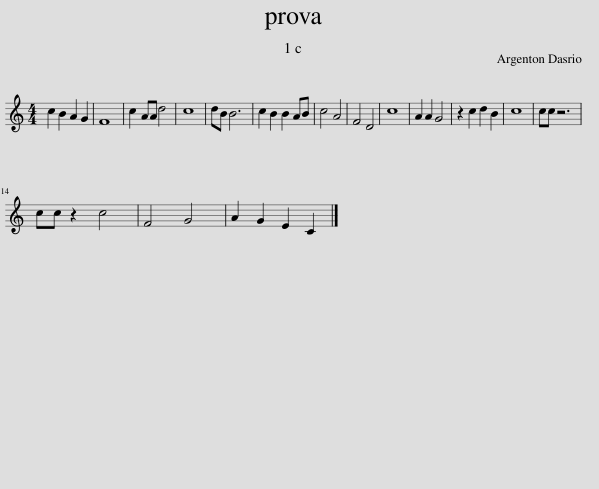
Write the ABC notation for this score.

X:1
L:1/8
M:4/4
I:linebreak $
K:C
V:1 treble
V:1
 c2 B2 A2 G2 | F8 | c2 AA d4 | c8 | dB B6 | %5
 c2 B2 B2 AB | c4 A4 | F4 D4 | c8 | A2 A2 G4 | %10
 z2 c2 d2 B2 | c8 | cc z6 |$ cc z2 c4 | F4 G4 | %15
 A2 G2 E2 C2 |] %16
